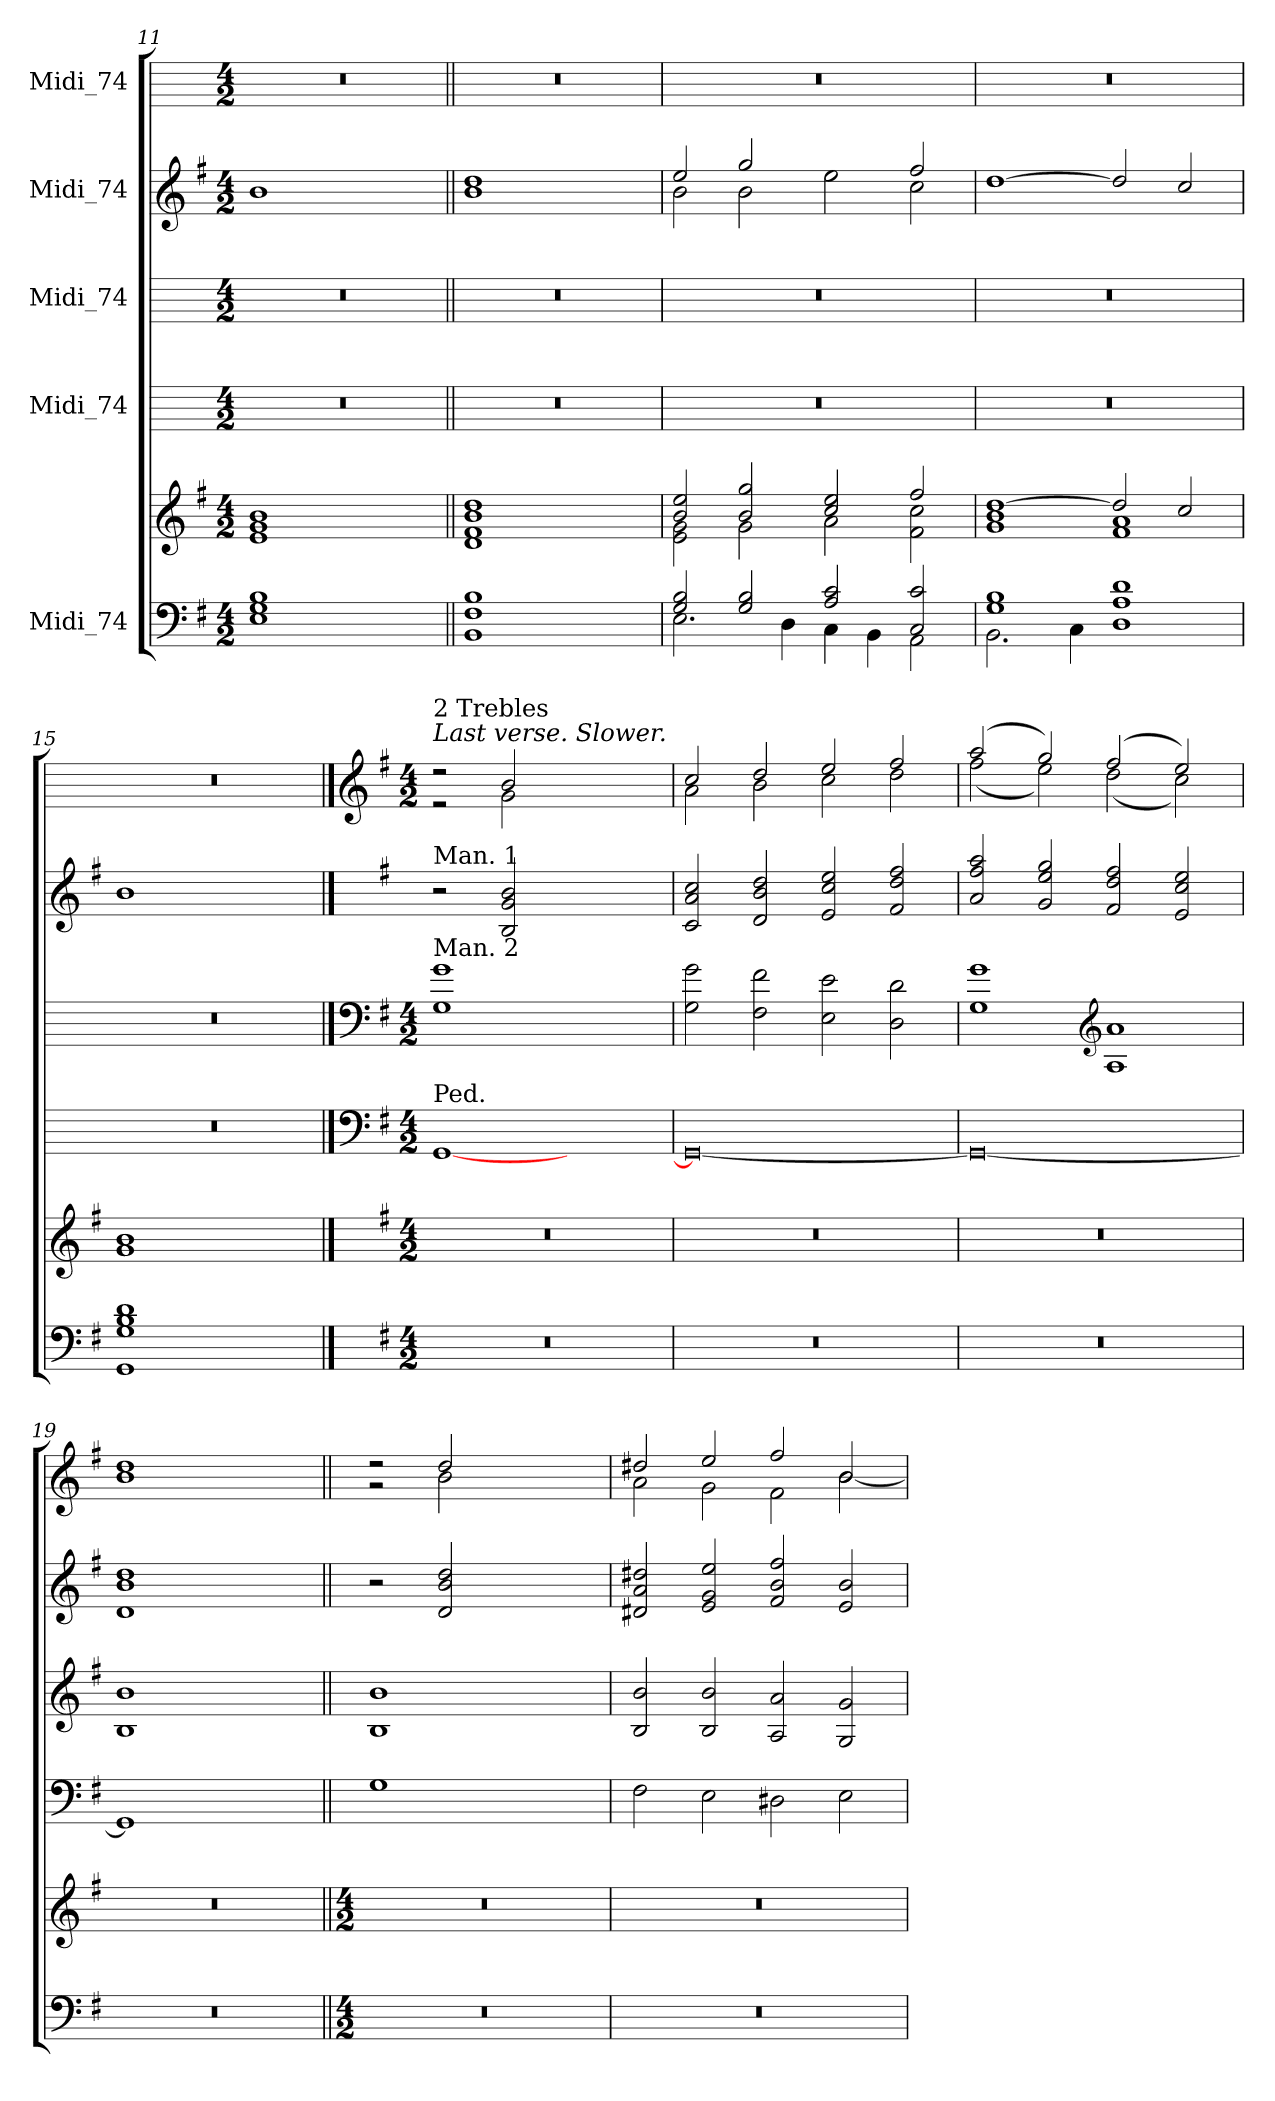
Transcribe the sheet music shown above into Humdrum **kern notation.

**kern	**kern	**kern	**kern	**kern	**kern
*part5	*part5	*part4	*part3	*part2	*part1
*staff6	*staff5	*staff4	*staff3	*staff2	*staff1
*I"Midi_74	*	*I"Midi_74	*I"Midi_74	*I"Midi_74	*I"Midi_74
*clefF4	*clefG2	*	*	*clefG2	*
*k[f#]	*k[f#]	*	*	*k[f#]	*
*G:	*G:	*	*	*G:	*
*M4/2	*M4/2	*M4/2	*M4/2	*M4/2	*M4/2
=11	=11	=11	=11	=11	=11
*^	*^	*	*	*^	*
*	*^	*	*^	*	*	*	*	*
1G/ 1B/	1ryy	1E\	1b/	1ryy	1e\ 1g\	0r	0r	1b	1ryy	0r
1ryy	1ryy	1ryy	1ryy	1ryy	1ryy	.	.	1ryy	1ryy	.
=12||	=12||	=12||	=12||	=12||	=12||	=12||	=12||	=12||	=12||	=12||
1F#/ 1B/	1ryy	1BB\	1dd/	1ryy	1d\ 1f#\ 1b\	0r	0r	1dd	1b\	0r
1ryy	1ryy	1ryy	1ryy	1ryy	1ryy	.	.	1ryy	1ryy	.
=13	=13	=13	=13	=13	=13	=13	=13	=13	=13	=13
2G/ 2B/	0ryy	2.E\	2b/ 2ee/	0ryy	2e\ 2g\	0r	0r	2ee	2b\	0r
2G/ 2B/	.	.	2b/ 2gg/	.	2g\	.	.	2gg	2b\	.
.	.	4D\	.	.	.	.	.	.	.	.
2A/ 2c/	.	4C\	2cc/ 2ee/	.	2a\	.	.	2ee	2ryy	.
.	.	4BB\	.	.	.	.	.	.	.	.
2C/ 2c/	.	2AA\	2ff#/	.	2f#\ 2cc\	.	.	2ff#	2cc\	.
=14	=14	=14	=14	=14	=14	=14	=14	=14	=14	=14
1G/ 1B/	0ryy	2.BB\	[1dd/	0ryy	1g\ 1b\	0r	0r	[1dd	0ryy	0r
.	.	4C\	.	.	.	.	.	.	.	.
1A/ 1d/	.	1D\	2dd/]	.	1f#\ 1a\	.	.	2dd]	.	.
.	.	.	2cc/	.	.	.	.	2cc	.	.
=15	=15	=15	=15	=15	=15	=15	=15	=15	=15	=15
1G/ 1B/ 1d/	1ryy	1GG\	1b/	1ryy	1g\	0r	0r	1b	1ryy	0r
1ryy	1ryy	1ryy	1ryy	1ryy	1ryy	.	.	1ryy	1ryy	.
*v	*v	*v	*	*	*	*	*	*	*	*
*	*v	*v	*v	*	*	*	*	*
!!LO:LB:g=z
==16	==16	==16	==16	==16	==16	==16
*	*	*clefF4	*clefF4	*	*	*clefG2
*	*	*k[f#]	*k[f#]	*	*	*k[f#]
*	*	*G:	*G:	*	*	*G:
*M4/2	*M4/2	*M4/2	*M4/2	*	*	*M4/2
*^	*^	*	*	*	*	*^
*	*^	*	*^	*	*	*	*	*	*
!	!	!	!	!	!	!	!	!	!	!LO:TX:a:i:t=Last verse. Slower.	!
!	!	!	!	!	!	!	!	!	!	!LO:TX:a:t=2 Trebles	!
!	!	!	!	!	!	!	!	!LO:TX:a:t=Man. 1	!	!	!
!	!	!	!	!	!	!	!LO:TX:a:t=Man. 2	!	!	!	!
!	!	!	!	!	!	!LO:TX:a:t=Ped.	!	!	!	!	!
*v	*v	*v	*	*	*	*	*	*	*	*	*
*	*v	*v	*v	*	*	*	*	*	*
0r	0r	[1GG	1G 1g	2r	1ryy	2r	2r
.	.	.	.	2B 2g 2b	.	2b/	2g\
.	.	1ryy	1ryy	1ryy	1ryy	1ryy	1ryy
=17	=17	=17	=17	=17	=17	=17	=17
0r	0r	0GG_	2G 2g	2c 2a 2cc	0ryy	2cc/	2a\
.	.	.	2F# 2f#	2d 2b 2dd	.	2dd/	2b\
.	.	.	2E 2e	2e 2cc 2ee	.	2ee/	2cc\
.	.	.	2D 2d	2f# 2dd 2ff#	.	2ff#/	2dd\
=18	=18	=18	=18	=18	=18	=18	=18
0r	0r	0GG_	1G 1g	2a 2ff# 2aa	0ryy	(>2aa/	(<2ff#\
.	.	.	.	2g 2ee 2gg	.	2gg/)	2ee\)
*	*	*	*clefG2	*	*	*	*
.	.	.	1A 1a	2f# 2dd 2ff#	.	(>2ff#/	(<2dd\
.	.	.	.	2e 2cc 2ee	.	2ee/)	2cc\)
=19	=19	=19	=19	=19	=19	=19	=19
0r	0r	1GG]	1B 1b	1d 1b 1dd	0ryy	1dd/	1b\
.	.	1ryy	1ryy	1ryy	.	1ryy	1ryy
*	*	*	*	*v	*v	*	*
!!LO:LB:g=z	!!
=20||	=20||	=20||	=20||	=20||	=20||	=20||
*M4/2	*M4/2	*	*	*	*	*
*	*	*	*	*^	*	*
*	*	*	*	*	*^	*	*
0r	0r	1G	1B 1b	2r	1ryy	1ryy	2r	2r
.	.	.	.	2d 2b 2dd	.	.	2dd/	2b\
.	.	1ryy	1ryy	1ryy	1ryy	1ryy	1ryy	1ryy
=21	=21	=21	=21	=21	=21	=21	=21	=21
0r	0r	2F#	2B 2b	2d#X 2a 2dd#X	0ryy	0ryy	2dd#X/	2a\
.	.	2E	2B 2b	2e 2g 2ee	.	.	2ee/	2g\
.	.	2D#X	2A 2a	2f# 2b 2ff#	.	.	2ff#/	2f#\
.	.	2E	2G 2g	2e 2b	.	.	2b/	[2b\
*	*	*	*	*v	*v	*v	*	*
*	*	*	*	*	*v	*v
=	=	=	=	=	=
*-	*-	*-	*-	*-	*-
